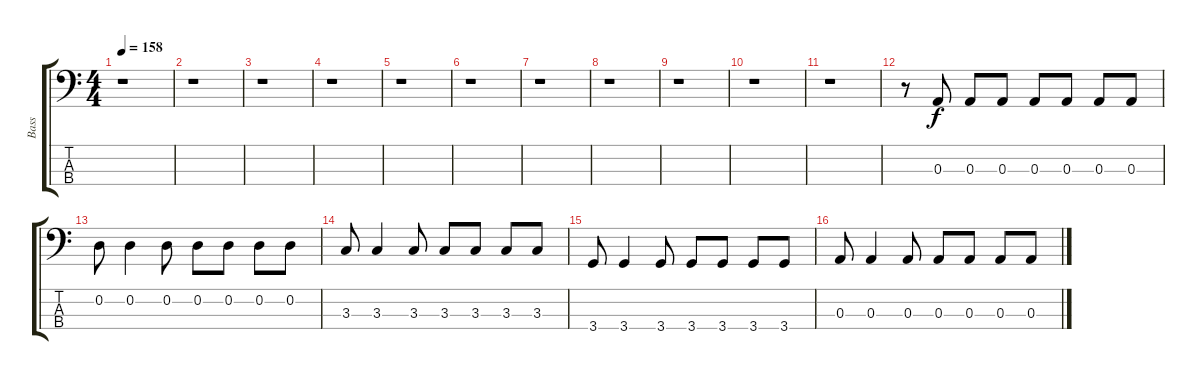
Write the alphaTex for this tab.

\track ("Bass" "Bass") {instrument electricbasspick}
\staff {score tabs}
\tuning (G2 D2 A1 E1) {hide}
\ts (4 4)
\tempo 158
\clef f4
\ks c
r.1{dy f} |
r.1 |
r.1 |
r.1 |
r.1 |
r.1 |
r.1 |
r.1 |
r.1 |
r.1 |
r.1 |
r.8 0.3.8 0.3.8 0.3.8 0.3.8 0.3.8 0.3.8 0.3.8 |
0.2.8 0.2.4 0.2.8 0.2.8 0.2.8 0.2.8 0.2.8 |
3.3.8 3.3.4 3.3.8 3.3.8 3.3.8 3.3.8 3.3.8 |
3.4.8 3.4.4 3.4.8 3.4.8 3.4.8 3.4.8 3.4.8 |
0.3.8 0.3.4 0.3.8 0.3.8 0.3.8 0.3.8 0.3.8
